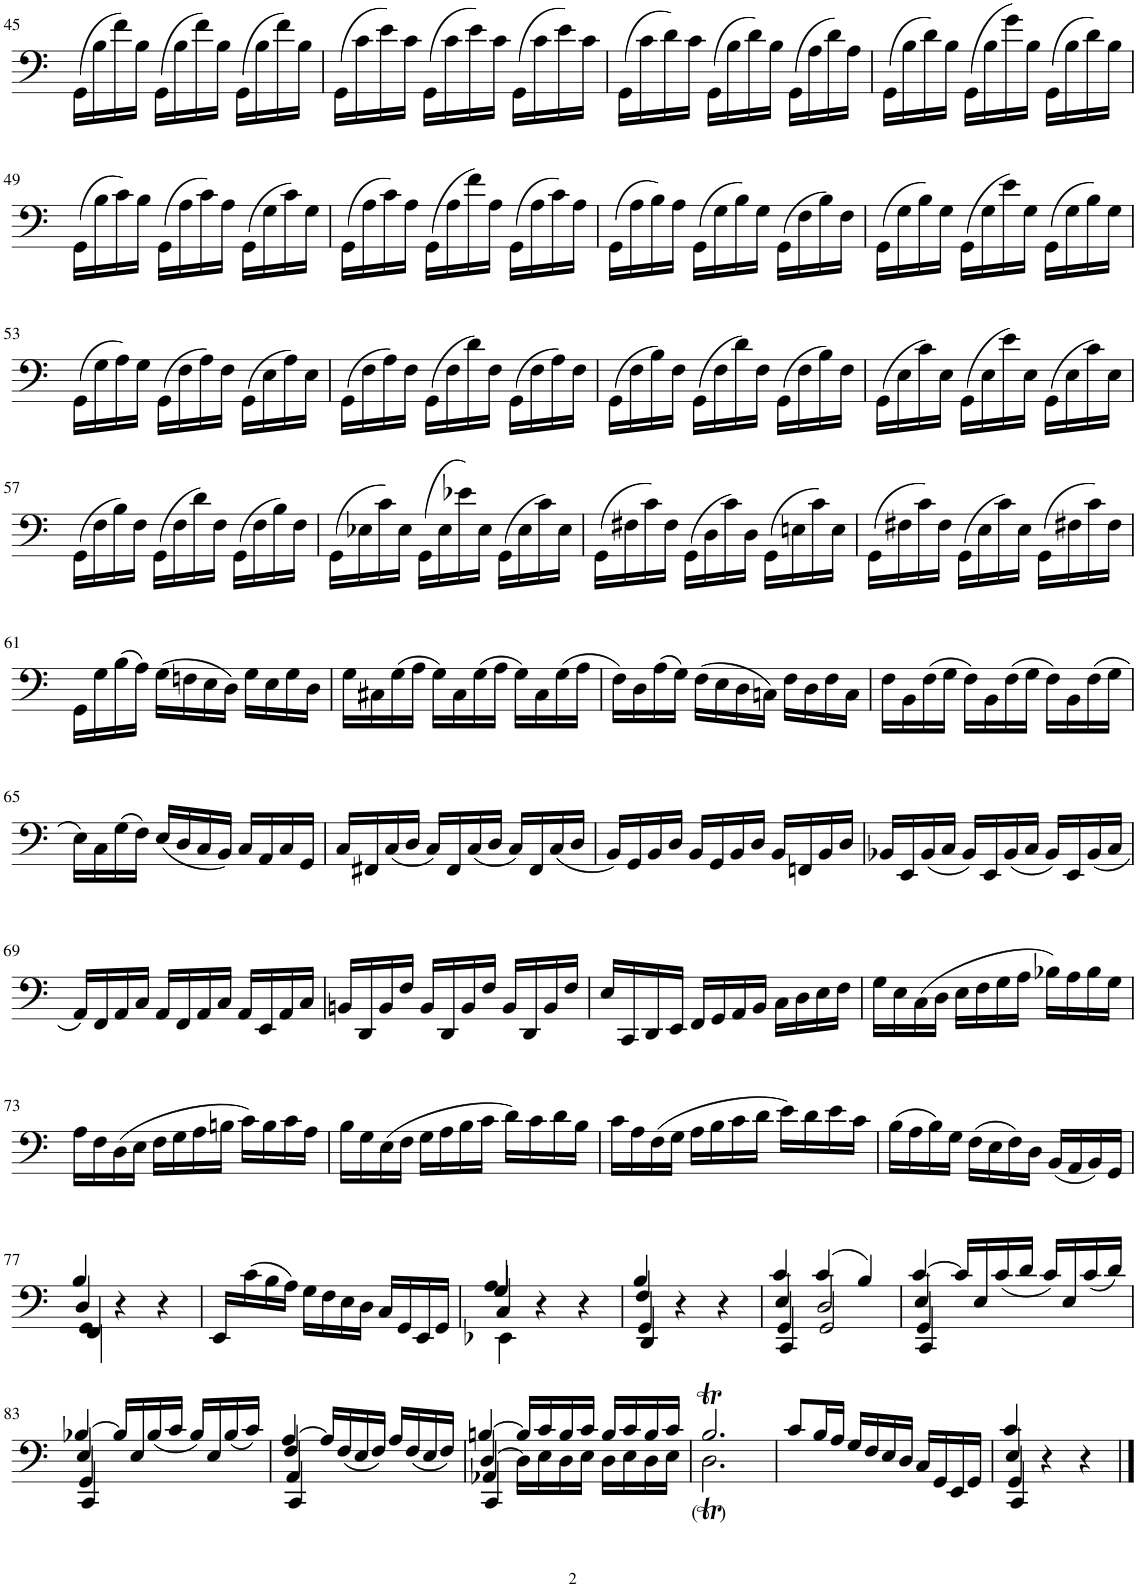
**kern
*part1
*staff1
*I"Violoncello
*I'Vc.
!!LO:PB:g=z
*clefF4
*k[]
*M3/4
=45
(16GG\LL
16B\
16f\)
16B\JJ
(16GG\LL
16B\
16f\)
16B\JJ
(16GG\LL
16B\
16f\)
16B\JJ
=46
(16GG\LL
16c\
16e\)
16c\JJ
(16GG\LL
16c\
16e\)
16c\JJ
(16GG\LL
16c\
16e\)
16c\JJ
=47
(16GG\LL
16c\
16d\)
16c\JJ
(16GG\LL
16B\
16d\)
16B\JJ
(16GG\LL
16A\
16d\)
16A\JJ
=48
(16GG\LL
16B\
16d\)
16B\JJ
(16GG\LL
16B\
16g\)
16B\JJ
(16GG\LL
16B\
16d\)
16B\JJ
!!LO:LB:g=z
=49
(16GG\LL
16B\
16c\)
16B\JJ
(16GG\LL
16A\
16c\)
16A\JJ
(16GG\LL
16G\
16c\)
16G\JJ
=50
(16GG\LL
16A\
16c\)
16A\JJ
(16GG\LL
16A\
16f\)
16A\JJ
(16GG\LL
16A\
16c\)
16A\JJ
=51
(16GG\LL
16A\
16B\)
16A\JJ
(16GG\LL
16G\
16B\)
16G\JJ
(16GG\LL
16F\
16B\)
16F\JJ
=52
(16GG\LL
16G\
16B\)
16G\JJ
(16GG\LL
16G\
16e\)
16G\JJ
(16GG\LL
16G\
16B\)
16G\JJ
!!LO:LB:g=z
=53
(16GG\LL
16G\
16A\)
16G\JJ
(16GG\LL
16F\
16A\)
16F\JJ
(16GG\LL
16E\
16A\)
16E\JJ
=54
(16GG\LL
16F\
16A\)
16F\JJ
(16GG\LL
16F\
16d\)
16F\JJ
(16GG\LL
16F\
16A\)
16F\JJ
=55
(16GG\LL
16F\
16B\)
16F\JJ
(16GG\LL
16F\
16d\)
16F\JJ
(16GG\LL
16F\
16B\)
16F\JJ
=56
(16GG\LL
16E\
16c\)
16E\JJ
(16GG\LL
16E\
16e\)
16E\JJ
(16GG\LL
16E\
16c\)
16E\JJ
!!LO:LB:g=z
=57
(16GG\LL
16F\
16B\)
16F\JJ
(16GG\LL
16F\
16d\)
16F\JJ
(16GG\LL
16F\
16B\)
16F\JJ
=58
(16GG\LL
16E-X\
16c\)
16E-\JJ
(16GG\LL
16E-\
16e-X\)
16E-\JJ
(16GG\LL
16E-\
16c\)
16E-\JJ
=59
(16GG\LL
16F#X\
16c\)
16F#\JJ
(16GG\LL
16D\
16c\)
16D\JJ
(16GG\LL
16En\
16c\)
16E\JJ
=60
(16GG\LL
16F#X\
16c\)
16F#\JJ
(16GG\LL
16E\
16c\)
16E\JJ
(16GG\LL
16F#X\
16c\)
16F#\JJ
!!LO:LB:g=z
=61
16GG\LL
16G\
(16B\
16A\JJ)
(16G\LL
16Fn\
16E\
16D\JJ)
16G\LL
16E\
16G\
16D\JJ
=62
16G\LL
16C#X\
(16G\
16A\JJ
16G\LL)
16C#\
(16G\
16A\JJ
16G\LL)
16C#\
(16G\
16A\JJ
=63
16F\LL)
16D\
(16A\
16G\JJ)
(16F\LL
16E\
16D\
16Cn\JJ)
16F\LL
16D\
16F\
16C\JJ
=64
16F\LL
16BB\
(16F\
16G\JJ
16F\LL)
16BB\
(16F\
16G\JJ
16F\LL)
16BB\
(16F\
16G\JJ
!!LO:LB:g=z
=65
16E\LL)
16C\
(16G\
16F\JJ)
(16E/LL
16D/
16C/
16BB/JJ)
16C/LL
16AA/
16C/
16GG/JJ
=66
16C/LL
16FF#X/
(16C/
16D/JJ
16C/LL)
16FF#/
(16C/
16D/JJ
16C/LL)
16FF#/
(16C/
16D/JJ
=67
16BB/LL)
16GG/
16BB/
16D/JJ
16BB/LL
16GG/
16BB/
16D/JJ
16BB/LL
16FFn/
16BB/
16D/JJ
=68
16BB-X/LL
16EE/
(16BB-/
16C/JJ
16BB-/LL)
16EE/
(16BB-/
16C/JJ
16BB-/LL)
16EE/
(16BB-/
16C/JJ
!!LO:LB:g=z
=69
16AA/LL)
16FF/
16AA/
16C/JJ
16AA/LL
16FF/
16AA/
16C/JJ
16AA/LL
16EE/
16AA/
16C/JJ
=70
16BBn/LL
16DD/
16BB/
16F/JJ
16BB/LL
16DD/
16BB/
16F/JJ
16BB/LL
16DD/
16BB/
16F/JJ
=71
16E/LL
16CC/
16DD/
16EE/JJ
16FF/LL
16GG/
16AA/
16BB/JJ
16C\LL
16D\
16E\
16F\JJ
=72
16G\LL
16E\
(16C\
16D\JJ
16E\LL
16F\
16G\
16A\JJ
16B-X\LL)
16A\
16B-\
16G\JJ
!!LO:LB:g=z
=73
16A\LL
16F\
(16D\
16E\JJ
16F\LL
16G\
16A\
16Bn\JJ
16c\LL)
16B\
16c\
16A\JJ
=74
16B\LL
16G\
(16E\
16F\JJ
16G\LL
16A\
16B\
16c\JJ
16d\LL)
16c\
16d\
16B\JJ
=75
16c\LL
16A\
(16F\
16G\JJ
16A\LL
16B\
16c\
16d\JJ
16e\LL)
16d\
16e\
16c\JJ
=76
(16B\LL
16A\
16B\)
16G\JJ
(16F\LL
16E\
16F\)
16D\JJ
(16BB/LL
16AA/
16BB/)
16GG/JJ
!!LO:LB:g=z
=77
*^
*	*^
*	*	*^
4B/	4FF/	4D/	4GG/
4r	2ryy	2ryy	2ryy
4r	.	.	.
*v	*v	*v	*v
=78
16EE/LL
(16c\
16B\
16A\JJ)
16G\LL
16F\
16E\
16D\JJ
16C/LL
16GG/
16EE/
16GG/JJ
=79
*^
*	*^
*	*	*^
4A/	4EE-X\	4G/	4C/
4r	2ryy	2ryy	2ryy
4r	.	.	.
=80	=80	=80	=80
4B/	4DD/	4F/	4GG/
4r	2ryy	2ryy	2ryy
4r	.	.	.
=81	=81	=81	=81
4c/	4CC/	4GG/	4E/
(4c/	2GG/	2D/	2ryy
4B/)	.	.	.
=82	=82	=82	=82
[4c/	4CC/	4GG/	4E/
16c/LL]	2ryy	2ryy	2ryy
16E/	.	.	.
(<16c/	.	.	.
16d/JJ	.	.	.
16c/LL)	.	.	.
16E/	.	.	.
(<16c/	.	.	.
16d/JJ)	.	.	.
!!LO:LB:g=z	!!	!!	!!
=83	=83	=83	=83
[4B-X/	4CC/	4E/	4GG/
16B-/LL]	2ryy	2ryy	2ryy
16E/	.	.	.
(<16B-/	.	.	.
16c/JJ	.	.	.
16B-/LL)	.	.	.
16E/	.	.	.
(<16B-/	.	.	.
16c/JJ)	.	.	.
=84	=84	=84	=84
[4A/	4CC/	4F/	4AA/
16A/LL]	2ryy	2ryy	2ryy
(<16F/	.	.	.
16E/	.	.	.
16F/JJ)	.	.	.
16A/LL	.	.	.
(<16F/	.	.	.
16E/	.	.	.
16F/JJ)	.	.	.
=85	=85	=85	=85
[4Bn/	4CC/	[4D/	4AA-X/
16B/LL]	2ryy	16D\LL]	2ryy
16c/	.	16E\	.
16B/	.	16D\	.
16c/JJ	.	16E\JJ	.
16B/LL	.	16D\LL	.
16c/	.	16E\	.
16B/	.	16D\	.
16c/JJ	.	16E\JJ	.
*	*	*v	*v
=86	=86	=86
!LO:TX:b:t=(    )	!	!
*	*v	*v
2.Bt/	2.DT\
*v	*v
=87
8c/L
16B/L
16A/JJ
16G/LL
16F/
16E/
16D/JJ
16C/LL
16GG/
16EE/
16GG/JJ
=88
*^
*	*^
*	*	*^
4c/	4CC/	4E/	4GG/
4r	2ryy	2ryy	2ryy
4r	.	.	.
*v	*v	*v	*v
==
*-
